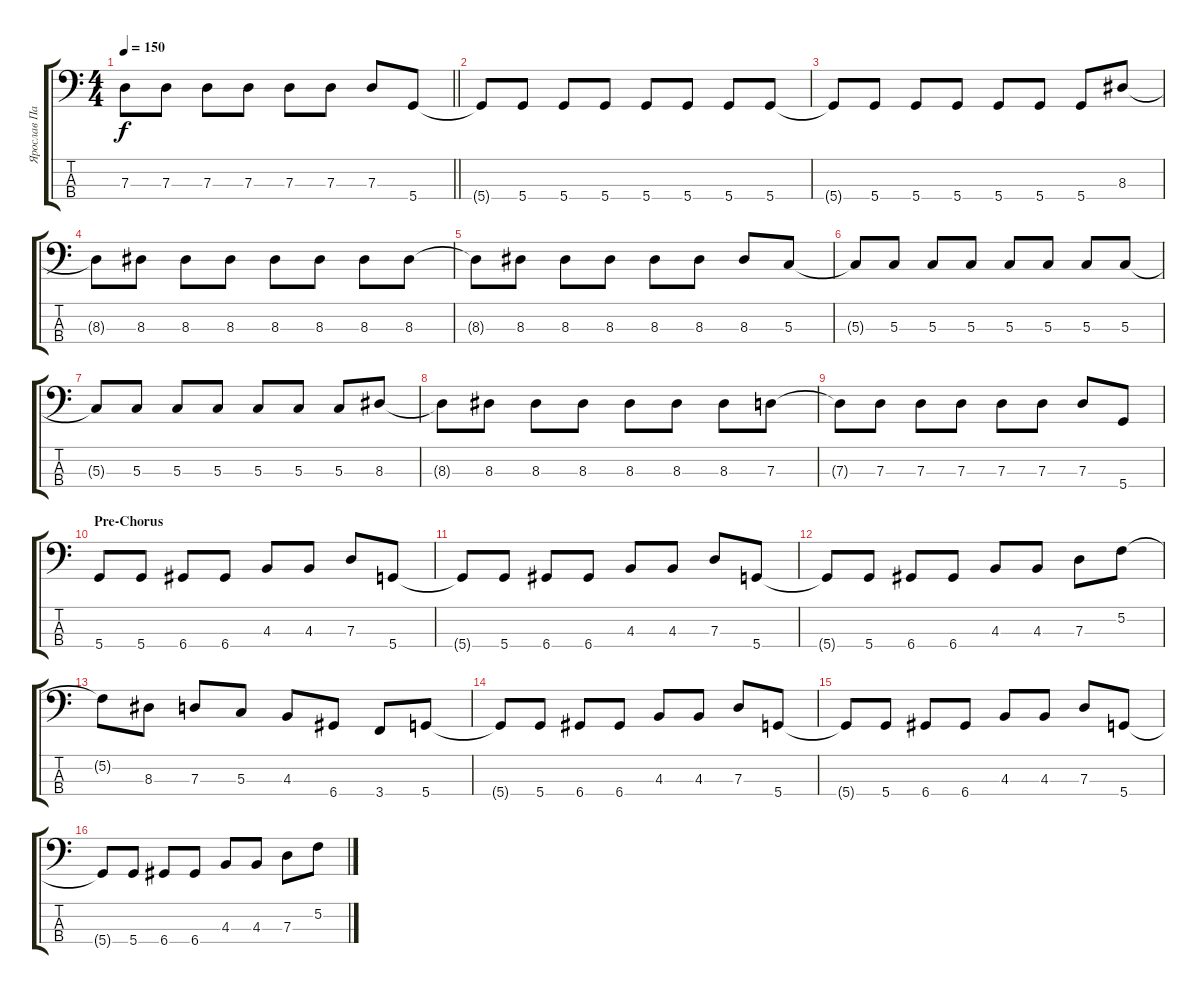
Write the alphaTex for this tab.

\track ("Ярослав Пастухов" "Ярослав Па") {instrument electricbassfinger}
\staff {score tabs}
\tuning (F2 C2 G1 D1) {hide}
\ts (4 4)
\tempo 150
\clef f4
\barLineRight lightlight
\ks c
7.3{t}.8{dy f} 7.3.8 7.3.8 7.3.8 7.3.8 7.3.8 7.3.8 5.4.8 |
5.4{t}.8 5.4.8 5.4.8 5.4.8 5.4.8 5.4.8 5.4.8 5.4.8 |
5.4{t}.8 5.4.8 5.4.8 5.4.8 5.4.8 5.4.8 5.4.8 8.3.8 |
8.3{t}.8 8.3.8 8.3.8 8.3.8 8.3.8 8.3.8 8.3.8 8.3.8 |
8.3{t}.8 8.3.8 8.3.8 8.3.8 8.3.8 8.3.8 8.3.8 5.3.8 |
5.3{t}.8 5.3.8 5.3.8 5.3.8 5.3.8 5.3.8 5.3.8 5.3.8 |
5.3{t}.8 5.3.8 5.3.8 5.3.8 5.3.8 5.3.8 5.3.8 8.3.8 |
8.3{t}.8 8.3.8 8.3.8 8.3.8 8.3.8 8.3.8 8.3.8 7.3.8 |
7.3{t}.8 7.3.8 7.3.8 7.3.8 7.3.8 7.3.8 7.3.8 5.4.8 |
\section ("" "Pre-Chorus")
5.4.8 5.4.8 6.4.8 6.4.8 4.3.8 4.3.8 7.3.8 5.4.8 |
5.4{t}.8 5.4.8 6.4.8 6.4.8 4.3.8 4.3.8 7.3.8 5.4.8 |
5.4{t}.8 5.4.8 6.4.8 6.4.8 4.3.8 4.3.8 7.3.8 5.2.8 |
5.2{t}.8 8.3.8 7.3.8 5.3.8 4.3.8 6.4.8 3.4.8 5.4.8 |
5.4{t}.8 5.4.8 6.4.8 6.4.8 4.3.8 4.3.8 7.3.8 5.4.8 |
5.4{t}.8 5.4.8 6.4.8 6.4.8 4.3.8 4.3.8 7.3.8 5.4.8 |
5.4{t}.8 5.4.8 6.4.8 6.4.8 4.3.8 4.3.8 7.3.8 5.2.8
